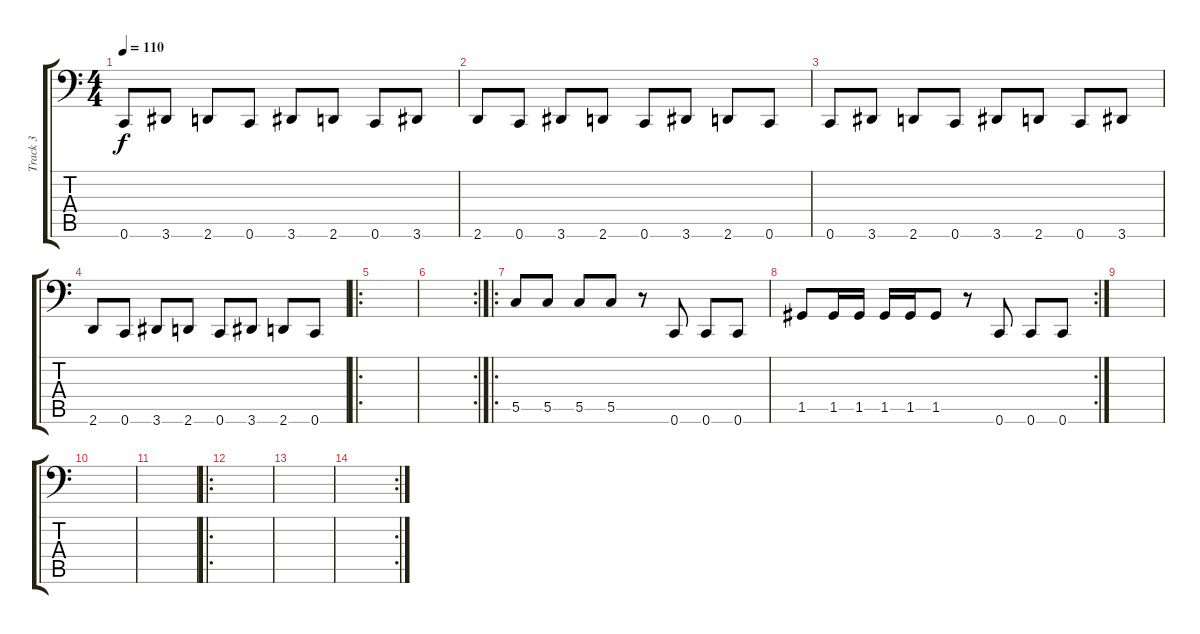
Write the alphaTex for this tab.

\track ("Track 3" "Track 3") {instrument electricbasspick}
\staff {score tabs}
\tuning (D3 A2 F2 C2 G1 C1) {hide}
\ts (4 4)
\tempo 110
\clef f4
\ks c
0.6.8{dy f instrument electricbasspick} 3.6.8 2.6.8 0.6.8 3.6.8 2.6.8 0.6.8 3.6.8 |
2.6.8 0.6.8 3.6.8 2.6.8 0.6.8 3.6.8 2.6.8 0.6.8 |
0.6.8 3.6.8 2.6.8 0.6.8 3.6.8 2.6.8 0.6.8 3.6.8 |
2.6.8 0.6.8 3.6.8 2.6.8 0.6.8 3.6.8 2.6.8 0.6.8 |
\ro
|
\rc 2
|
\ro
5.5.8 5.5.8 5.5.8 5.5.8 r.8 0.6.8 0.6.8 0.6.8 |
\rc 2
1.5.8 1.5.16 1.5.16 1.5.16 1.5.16 1.5.8 r.8 0.6.8 0.6.8 0.6.8 |
|
|
|
\ro
|
|
\rc 2
